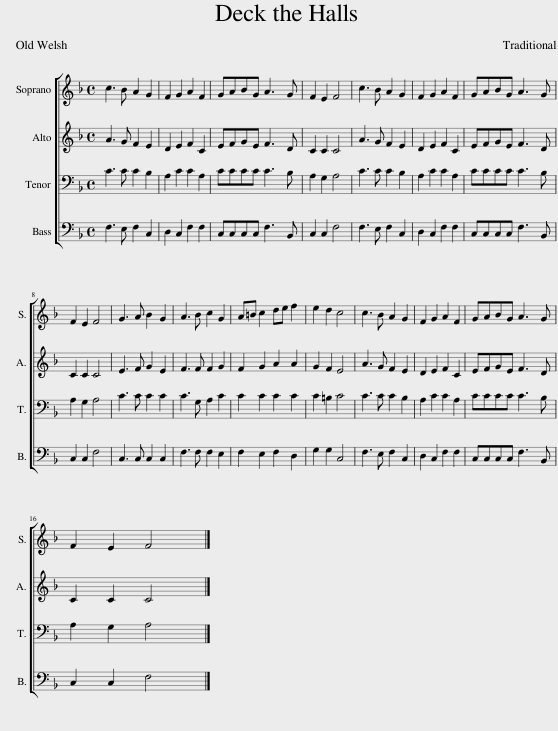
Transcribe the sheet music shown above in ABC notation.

X:1
%%score [ 1 2 3 4 ]
L:1/8
M:4/4
I:linebreak $
K:F
V:1 treble
V:2 treble
V:3 bass
V:4 bass
V:1
 c3 B A2 G2 | F2 G2 A2 F2 | GABG A3 G | F2 E2 F4 | c3 B A2 G2 | %5
 F2 G2 A2 F2 | GABG A3 G |$ F2 E2 F4 | G3 A B2 G2 | A3 B c2 G2 | %10
 A=B c2 de f2 | e2 d2 c4 | c3 B A2 G2 | F2 G2 A2 F2 | GABG A3 G |$ %15
 F2 E2 F4 |] %16
V:2
 A3 G F2 E2 | D2 E2 F2 C2 | EFGE F3 D | C2 C2 C4 | A3 G F2 E2 | %5
 D2 E2 F2 C2 | EFGE F3 D |$ C2 C2 C4 | E3 F G2 E2 | F3 F F2 G2 | %10
 F2 G2 A2 A2 | G2 F2 E4 | A3 G F2 E2 | D2 E2 F2 C2 | EFGE F3 D |$ %15
 C2 C2 C4 |] %16
V:3
 C3 C C2 B,2 | A,2 C2 C2 A,2 | CCCC C3 B, | A,2 G,2 A,4 | C3 C C2 B,2 | %5
 A,2 C2 C2 A,2 | CCCC C3 B, |$ A,2 G,2 A,4 | C3 C C2 C2 | C3 G, A,2 C2 | %10
 C2 C2 C2 C2 | C2 =B,2 C4 | C3 C C2 B,2 | A,2 C2 C2 A,2 | CCCC C3 B, |$ %15
 A,2 G,2 A,4 |] %16
V:4
 F,3 E, F,2 C,2 | D,2 C,2 F,2 F,2 | C,C,C,C, F,3 B,, | C,2 C,2 F,4 | F,3 E, F,2 C,2 | %5
 D,2 C,2 F,2 F,2 | C,C,C,C, F,3 B,, |$ C,2 C,2 F,4 | C,3 C, C,2 C,2 | F,3 F, F,2 E,2 | %10
 F,2 E,2 F,2 D,2 | G,2 G,2 C,4 | F,3 E, F,2 C,2 | D,2 C,2 F,2 F,2 | C,C,C,C, F,3 B,, |$ %15
 C,2 C,2 F,4 |] %16
